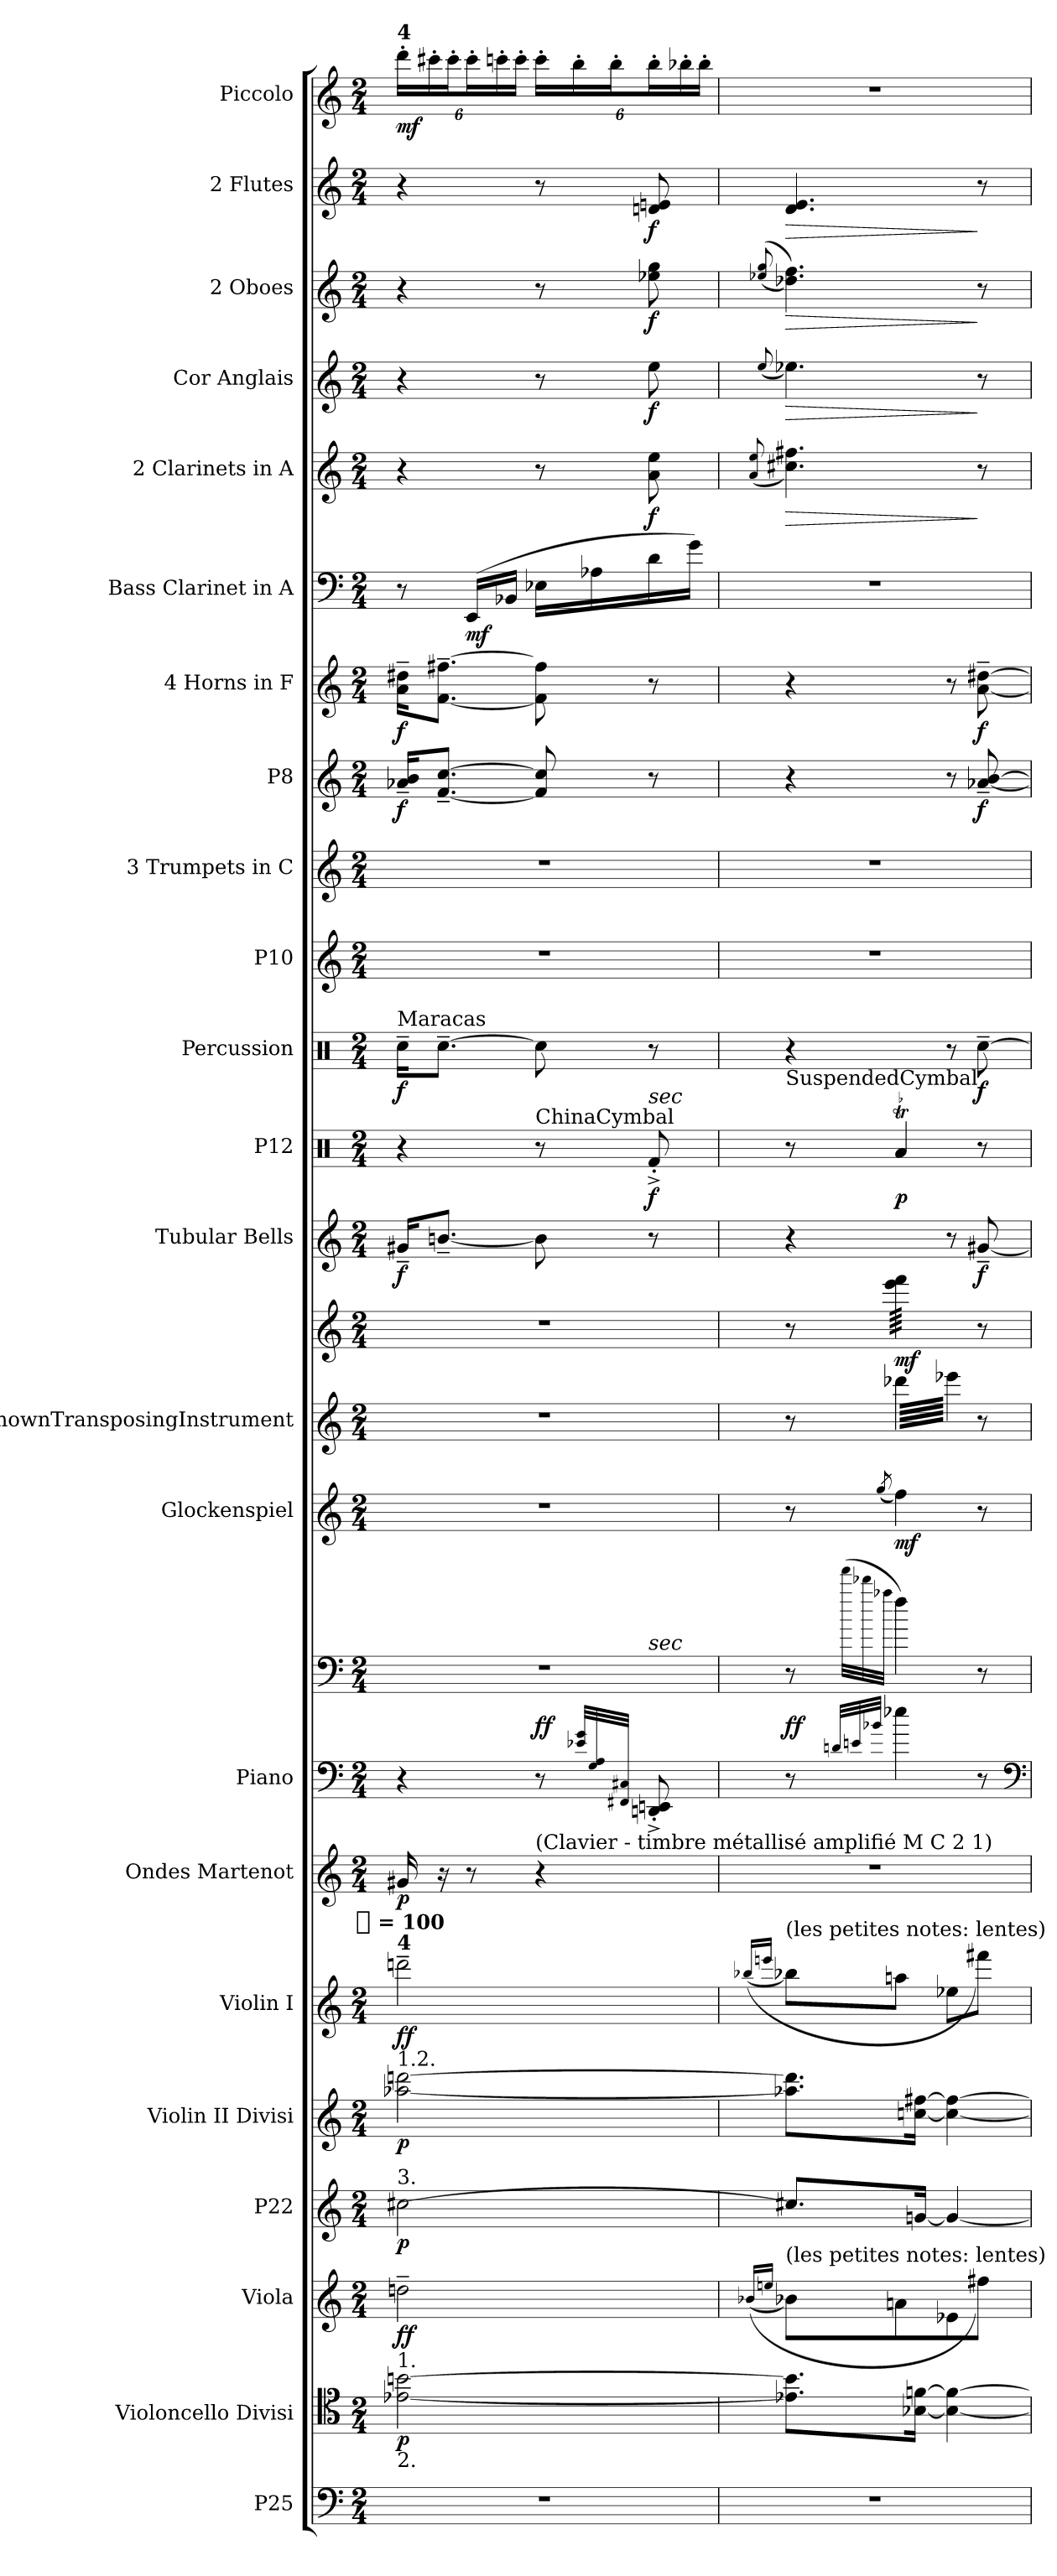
**kern	**kern	**dynam	**kern	**dynam	**kern	**dynam	**kern	**dynam	**kern	**dynam	**kern	**dynam	**kern	**kern	**dynam	**kern	**dynam	**kern	**kern	**dynam	**kern	**dynam	**kern	**dynam	**kern	**dynam	**kern	**kern	**kern	**dynam	**kern	**dynam	**kern	**dynam	**kern	**dynam	**kern	**dynam	**kern	**dynam	**kern	**dynam	**kern	**dynam
*part23	*part22	*part22	*part21	*part21	*part20	*part20	*part19	*part19	*part18	*part18	*part17	*part17	*part16	*part16	*part16	*part15	*part15	*part14	*part14	*part14	*part13	*part13	*part12	*part12	*part11	*part11	*part10	*part9	*part8	*part8	*part7	*part7	*part6	*part6	*part5	*part5	*part4	*part4	*part3	*part3	*part2	*part2	*part1	*part1
*staff25	*staff24	*staff24	*staff23	*staff23	*staff22	*staff22	*staff21	*staff21	*staff20	*staff20	*staff19	*staff19	*staff18	*staff17	*staff17/18	*staff16	*staff16	*staff15	*staff14	*staff14/15	*staff13	*staff13	*staff12	*staff12	*staff11	*staff11	*staff10	*staff9	*staff8	*staff8	*staff7	*staff7	*staff6	*staff6	*staff5	*staff5	*staff4	*staff4	*staff3	*staff3	*staff2	*staff2	*staff1	*staff1
*I"P25	*I"Violoncello Divisi	*	*I"Viola	*	*I"P22	*	*I"Violin II Divisi	*	*I"Violin I	*	*I"Ondes Martenot	*	*I"Piano	*	*	*I"Glockenspiel	*	*I"UnknownTransposingInstrument	*	*	*I"Tubular Bells	*	*I"P12	*	*I"Percussion	*	*I"P10	*I"3 Trumpets in C	*I"P8	*	*I"4 Horns in F	*	*I"Bass Clarinet in A	*	*I"2 Clarinets in A	*	*I"Cor Anglais	*	*I"2 Oboes	*	*I"2 Flutes	*	*I"Piccolo	*
*	*I'Vc.	*	*I'Vla.	*	*	*	*I'Vln. I	*	*I'Vln. I	*	*I'Ondes M.	*	*I'Pno.	*	*	*I'Glock.	*	*I'Cel.	*	*	*I'Tub. B.	*	*	*	*I'Perc.	*	*	*	*	*	*I'Hn.	*	*I'B. Cl.	*	*I'Cl.	*	*I'C. A.	*	*I'Ob.	*	*I'Fl.	*	*I'Picc.	*
*clefF4	*clefC4	*	*clefG2	*	*clefG2	*	*clefG2	*	*clefG2	*	*clefG2	*	*clefF4	*clefF4	*	*clefG2	*	*clefG2	*clefG2	*	*clefG2	*	*clefX	*	*clefX	*	*clefG2	*clefG2	*clefG2	*	*clefG2	*	*clefF4	*	*clefG2	*	*clefG2	*	*clefG2	*	*clefG2	*	*clefG2	*
*	*	*	*	*	*	*	*	*	*	*	*	*	*	*	*	*ITrd-14c-24	*	*ITrd-7c-12	*ITrd-7c-12	*	*	*	*	*	*	*	*	*	*ITrd4c7	*	*ITrd4c7	*	*ITrd2c3	*	*ITrd2c3	*	*ITrd4c7	*	*	*	*	*	*ITrd-7c-12	*
*k[]	*k[]	*	*k[]	*	*k[]	*	*k[]	*	*k[]	*	*k[]	*	*k[]	*k[]	*	*k[]	*	*k[]	*k[]	*	*k[]	*	*k[]	*	*k[]	*	*k[]	*k[]	*k[b-]	*	*k[b-]	*	*k[f#c#g#]	*	*k[f#c#g#]	*	*k[b-]	*	*k[]	*	*k[]	*	*k[]	*
*M2/4	*M2/4	*	*M2/4	*	*M2/4	*	*M2/4	*	*M2/4	*	*M2/4	*	*M2/4	*M2/4	*	*M2/4	*	*M2/4	*M2/4	*	*M2/4	*	*M2/4	*	*M2/4	*	*M2/4	*M2/4	*M2/4	*	*M2/4	*	*M2/4	*	*M2/4	*	*M2/4	*	*M2/4	*	*M2/4	*	*M2/4	*
*MM50	*MM50	*	*MM50	*	*MM50	*	*MM50	*	*MM50	*	*MM50	*	*MM50	*MM50	*	*MM50	*	*MM50	*MM50	*	*MM50	*	*MM50	*	*MM50	*	*MM50	*MM50	*MM50	*	*MM50	*	*MM50	*	*MM50	*	*MM50	*	*MM50	*	*MM50	*	*MM50	*
=1	=1	=1	=1	=1	=1	=1	=1	=1	=1	=1	=1	=1	=1	=1	=1	=1	=1	=1	=1	=1	=1	=1	=1	=1	=1	=1	=1	=1	=1	=1	=1	=1	=1	=1	=1	=1	=1	=1	=1	=1	=1	=1	=1	=1
*	*	*	*	*	*	*	*	*	*	*	*	*	*	*^	*	*	*	*	*	*	*	*	*	*	*	*	*	*	*	*	*	*	*	*	*	*	*	*	*	*	*	*	*	*
!	!	!	!	!	!	!	!	!	!	!	!	!	!	!	!	!	!	!	!	!	!	!	!	!	!	!	!	!	!	!	!	!	!	!	!	!	!	!	!	!	!	!	!	!LO:TX:a:B:t=4	!
!	!	!	!	!	!	!	!	!	!	!	!	!	!	!	!	!	!	!	!	!	!	!	!	!	!	!LO:TX:a:t=Maracas	!	!	!	!	!	!	!	!	!	!	!	!	!	!	!	!	!	!	!
!	!	!	!	!	!	!	!	!	!LO:TX:a:B:t=4	!	!	!	!	!	!	!	!	!	!	!	!	!	!	!	!	!	!	!	!	!	!	!	!	!	!	!	!	!	!	!	!	!	!	!	!
!	!	!	!	!	!	!	!	!	!LO:TX:t=[8th] = 100	!	!	!	!	!	!	!	!	!	!	!	!	!	!	!	!	!	!	!	!	!	!	!	!	!	!	!	!	!	!	!	!	!	!	!	!
!	!	!	!	!	!	!	!LO:TX:a:t=1.2.	!	!	!	!	!	!	!	!	!	!	!	!	!	!	!	!	!	!	!	!	!	!	!	!	!	!	!	!	!	!	!	!	!	!	!	!	!	!
!	!	!	!	!	!LO:TX:a:t=3.	!	!	!	!	!	!	!	!	!	!	!	!	!	!	!	!	!	!	!	!	!	!	!	!	!	!	!	!	!	!	!	!	!	!	!	!	!	!	!	!
!	!LO:TX:a:t=1.	!	!	!	!	!	!	!	!	!	!	!	!	!	!	!	!	!	!	!	!	!	!	!	!	!	!	!	!	!	!	!	!	!	!	!	!	!	!	!	!	!	!	!	!
!	!LO:TX:b:t=2.	!	!	!	!	!	!	!	!	!	!	!	!	!	!	!	!	!	!	!	!	!	!	!	!	!	!	!	!	!	!	!	!	!	!	!	!	!	!	!	!	!	!	!	!
*	*	*	*	*	*	*	*	*	*	*	*	*	*	*	*^	*	*	*	*	*	*	*	*	*	*	*	*	*	*	*	*	*	*	*	*	*	*	*	*	*	*	*	*	*	*
2r	[2e-X [2bn	p	2ddn~	ff	[2cc#X	p	[2aa-X [2dddn	p	2dddn~	ff	16g#X	p	4r	2r	4ryy	4.ryy	.	2r	.	2r	2r	.	16g#X~KL	f	4r	.	16Rcc~\KL	f	2r	2r	16d-X~ 16e~KL	f	16d~ 16g#X~KL	f	8r	.	4r	.	4r	.	4r	.	4r	.	24dddd'LL	mf
*	*	*	*	*	*	*	*	*	*	*	*	*	*	*	*	*	*	*	*	*	*	*	*	*	*	*	*	*	*	*	*	*	*	*	*	*	*	*	*	*	*	*	*	*	*MM50	*
.	.	.	.	.	.	.	.	.	.	.	.	.	.	.	.	.	.	.	.	.	.	.	.	.	.	.	.	.	.	.	.	.	.	.	.	.	.	.	.	.	.	.	.	.	24cccc#X'	.
.	.	.	.	.	.	.	.	.	.	.	16r	.	.	.	.	.	.	.	.	.	.	.	[8.bn~J	.	.	.	[8.Rcc~\J	.	.	.	[8.B-~ [8.f~J	.	[8.B-~ [8.bn~J	.	.	.	.	.	.	.	.	.	.	.	.	.
.	.	.	.	.	.	.	.	.	.	.	.	.	.	.	.	.	.	.	.	.	.	.	.	.	.	.	.	.	.	.	.	.	.	.	.	.	.	.	.	.	.	.	.	.	24cccc#'J	.
.	.	.	.	.	.	.	.	.	.	.	8r	.	.	.	.	.	.	.	.	.	.	.	.	.	.	.	.	.	.	.	.	.	.	.	(16CC#LL	mf	.	.	.	.	.	.	.	.	24cccc#'L	.
.	.	.	.	.	.	.	.	.	.	.	.	.	.	.	.	.	.	.	.	.	.	.	.	.	.	.	.	.	.	.	.	.	.	.	.	.	.	.	.	.	.	.	.	.	24ccccn'	.
.	.	.	.	.	.	.	.	.	.	.	.	.	.	.	.	.	.	.	.	.	.	.	.	.	.	.	.	.	.	.	.	.	.	.	16GGnJJ	.	.	.	.	.	.	.	.	.	.	.
.	.	.	.	.	.	.	.	.	.	.	.	.	.	.	.	.	.	.	.	.	.	.	.	.	.	.	.	.	.	.	.	.	.	.	.	.	.	.	.	.	.	.	.	.	24cccc'JJ	.
!	!	!	!	!	!	!	!	!	!	!	!	!	!	!	!	!	!	!	!	!	!	!	!	!	!LO:TX:a:t=ChinaCymbal	!	!	!	!	!	!	!	!	!	!	!	!	!	!	!	!	!	!	!	!	!
!	!	!	!	!	!	!	!	!	!	!	!LO:TX:a:t=(Clavier - timbre métallisé amplifié M C 2 1)	!	!	!	!	!	!	!	!	!	!	!	!	!	!	!	!	!	!	!	!	!	!	!	!	!	!	!	!	!	!	!	!	!	!	!
.	.	.	.	.	.	.	.	.	.	.	4r	.	8r	.	4ryy	.	ff	.	.	.	.	.	8b]	.	8r	.	8Rcc\]	.	.	.	8B-] 8f]	.	8B-] 8b]	.	16CnLL	.	8r	.	8r	.	8r	.	8r	.	24cccc'LL	.
.	.	.	.	.	.	.	.	.	.	.	.	.	.	.	.	.	.	.	.	.	.	.	.	.	.	.	.	.	.	.	.	.	.	.	.	.	.	.	.	.	.	.	.	.	24bbb'	.
.	.	.	.	.	.	.	.	.	.	.	.	.	.	.	.	.	.	.	.	.	.	.	.	.	.	.	.	.	.	.	.	.	.	.	16Fn	.	.	.	.	.	.	.	.	.	.	.
.	.	.	.	.	.	.	.	.	.	.	.	.	.	.	.	.	.	.	.	.	.	.	.	.	.	.	.	.	.	.	.	.	.	.	.	.	.	.	.	.	.	.	.	.	24bbb'J	.
.	.	.	.	.	.	.	.	.	.	.	.	.	32qqe-X/ 32qqg/LLL	.	.	.	.	.	.	.	.	.	.	.	.	.	.	.	.	.	.	.	.	.	.	.	.	.	.	.	.	.	.	.	.	.
.	.	.	.	.	.	.	.	.	.	.	.	.	32qqG/ 32qqA/	.	.	.	.	.	.	.	.	.	.	.	.	.	.	.	.	.	.	.	.	.	.	.	.	.	.	.	.	.	.	.	.	.
.	.	.	.	.	.	.	.	.	.	.	.	.	32qqFF#X/ 32qqC#X/JJJ	.	.	.	.	.	.	.	.	.	.	.	.	.	.	.	.	.	.	.	.	.	.	.	.	.	.	.	.	.	.	.	.	.
!	!	!	!	!	!	!	!	!	!	!	!	!	!	!	!	!	!	!	!	!	!	!	!	!	!LO:TX:a:i:t=sec	!	!	!	!	!	!	!	!	!	!	!	!	!	!	!	!	!	!	!	!	!
!	!	!	!	!	!	!	!	!	!	!	!	!	!	!	!	!LO:TX:a:i:t=sec	!	!	!	!	!	!	!	!	!	!	!	!	!	!	!	!	!	!	!	!	!	!	!	!	!	!	!	!	!	!
.	.	.	.	.	.	.	.	.	.	.	.	.	8DDn'^ 8EEn'^	.	.	8ryy	.	.	.	.	.	.	8r	.	8Rf'^/	f	8r	.	.	.	8r	.	8r	.	16B	.	8f# 8cc#	f	8a	f	8ee-X 8gg	f	8dn 8en	f	24bbb'L	.
.	.	.	.	.	.	.	.	.	.	.	.	.	.	.	.	.	.	.	.	.	.	.	.	.	.	.	.	.	.	.	.	.	.	.	.	.	.	.	.	.	.	.	.	.	24bbb-X'	.
.	.	.	.	.	.	.	.	.	.	.	.	.	.	.	.	.	.	.	.	.	.	.	.	.	.	.	.	.	.	.	.	.	.	.	16eJJ)	.	.	.	.	.	.	.	.	.	.	.
.	.	.	.	.	.	.	.	.	.	.	.	.	.	.	.	.	.	.	.	.	.	.	.	.	.	.	.	.	.	.	.	.	.	.	.	.	.	.	.	.	.	.	.	.	24bbb-'JJ	.
*	*	*	*	*	*	*	*	*	*	*	*	*	*	*v	*v	*v	*	*	*	*	*	*	*	*	*	*	*	*	*	*	*	*	*	*	*	*	*	*	*	*	*	*	*	*	*	*
=2	=2	=2	=2	=2	=2	=2	=2	=2	=2	=2	=2	=2	=2	=2	=2	=2	=2	=2	=2	=2	=2	=2	=2	=2	=2	=2	=2	=2	=2	=2	=2	=2	=2	=2	=2	=2	=2	=2	=2	=2	=2	=2	=2	=2
.	.	.	((16qqb-X/LL	.	.	.	.	.	((16qqbb-X/LL	.	.	.	.	.	.	.	.	.	.	.	.	.	.	.	.	.	.	.	.	.	.	.	.	.	.	.	.	.	.	.	.	.	.	.
.	.	.	16qqeen/JJ	.	.	.	.	.	16qqeeen/JJ	.	.	.	.	.	.	.	.	.	.	.	.	.	.	.	.	.	.	.	.	.	.	.	.	.	.	.	.	.	.	.	.	.	.	.
*	*	*	*	*	*	*	*	*	*	*	*	*	*clefG2	*	*	*	*	*	*	*	*	*	*	*	*	*	*	*	*	*	*	*	*	*	*	*	*	*	*	*	*	*	*	*
.	.	.	.	.	.	.	.	.	.	.	.	.	.	.	.	.	.	.	.	.	.	.	.	.	.	.	.	.	.	.	.	.	.	.	(8qqf#/ 8qqcc#/	.	(8qqa/	.	(<(>8qqee-X/ 8qqgg/	.	.	.	.	.
!	!	!	!	!	!	!	!	!	!	!	!	!	!	!	!	!	!	!	!	!	!	!	!LO:TX:a:t=SuspendedCymbal	!	!	!	!	!	!	!	!	!	!	!	!	!	!	!	!	!	!	!	!	!
!	!	!	!	!	!	!	!	!	!LO:TX:a:t=(les petites notes&colon; lentes)	!	!	!	!	!	!	!	!	!	!	!	!	!	!	!	!	!	!	!	!	!	!	!	!	!	!	!	!	!	!	!	!	!	!	!
!	!	!	!LO:TX:a:t=(les petites notes&colon; lentes)	!	!	!	!	!	!	!	!	!	!	!	!	!	!	!	!	!	!	!	!	!	!	!	!	!	!	!	!	!	!	!	!	!	!	!	!	!	!	!	!	!
!	!	!	!	!	!	!	!	!	!	!	!	!	!	!	!	!	!	!	!	!	!	!	!	!	!	!	!	!	!	!	!	!	!	!	!	!LO:HP:b	!	!LO:HP:b	!	!LO:HP:b	!	!LO:HP:b	!	!
2r	8.e-X] 8.bn]L	.	8b-XL)	.	8.cc#XL]	.	8.aa-X] 8.ddd]L	.	8bb-XL)	.	2r	.	8r	8r	ff	8r	.	8r	8r	.	4r	.	8r	.	4r	.	2r	2r	4r	.	4r	.	2r	.	4.a#X 4.dd#X)	>	4.a-X)	>	4.dd-X 4.ff))	>	4.d 4.e	>	2r	.
.	.	.	.	.	.	.	.	.	.	.	.	.	32qqdn/LLL	(32qqfff\LLL	.	.	.	.	.	.	.	.	.	.	.	.	.	.	.	.	.	.	.	.	.	.	.	.	.	.	.	.	.	.
.	.	.	.	.	.	.	.	.	.	.	.	.	32qqen/	32qqddd-X\	.	.	.	.	.	.	.	.	.	.	.	.	.	.	.	.	.	.	.	.	.	.	.	.	.	.	.	.	.	.
.	.	.	.	.	.	.	.	.	.	.	.	.	32qqb-X/JJJ	32qqaa-X\JJJ	.	(8qgggg/	.	.	.	.	.	.	.	.	.	.	.	.	.	.	.	.	.	.	.	.	.	.	.	.	.	.	.	.
*	*	*	*	*	*	*	*	*	*	*	*	*	*	*	*	*	*	*tremolo	*	*	*	*	*	*	*	*	*	*	*	*	*	*	*	*	*	*	*	*	*	*	*	*	*	*
*	*	*	*	*	*	*	*	*	*	*	*	*	*	*	*	*	*	*	*tremolo	*	*	*	*	*	*	*	*	*	*	*	*	*	*	*	*	*	*	*	*	*	*	*	*	*
.	.	.	8an	.	.	.	.	.	8aanJ	.	.	.	4ee-X	4ff)	.	4ffff)	mf	64dddd-XLLLL	64eeee 64ffffLLLL	mf	.	.	4Rat/	p	.	.	.	.	.	.	.	.	.	.	.	.	.	.	.	.	.	.	.	.
.	.	.	.	.	.	.	.	.	.	.	.	.	.	.	.	.	.	64eeee-X	64eeee 64ffff	.	.	.	.	.	.	.	.	.	.	.	.	.	.	.	.	.	.	.	.	.	.	.	.	.
.	.	.	.	.	.	.	.	.	.	.	.	.	.	.	.	.	.	64dddd-X	64eeee 64ffff	.	.	.	.	.	.	.	.	.	.	.	.	.	.	.	.	.	.	.	.	.	.	.	.	.
.	.	.	.	.	.	.	.	.	.	.	.	.	.	.	.	.	.	64eeee-X	64eeee 64ffff	.	.	.	.	.	.	.	.	.	.	.	.	.	.	.	.	.	.	.	.	.	.	.	.	.
.	[16B-X [16fnJk	.	.	.	[16gnJk	.	[16ccn [16ff#XJk	.	.	.	.	.	.	.	.	.	.	64dddd-X	64eeee 64ffff	.	.	.	.	.	.	.	.	.	.	.	.	.	.	.	.	.	.	.	.	.	.	.	.	.
.	.	.	.	.	.	.	.	.	.	.	.	.	.	.	.	.	.	64eeee-X	64eeee 64ffff	.	.	.	.	.	.	.	.	.	.	.	.	.	.	.	.	.	.	.	.	.	.	.	.	.
.	.	.	.	.	.	.	.	.	.	.	.	.	.	.	.	.	.	64dddd-X	64eeee 64ffff	.	.	.	.	.	.	.	.	.	.	.	.	.	.	.	.	.	.	.	.	.	.	.	.	.
.	.	.	.	.	.	.	.	.	.	.	.	.	.	.	.	.	.	64eeee-X	64eeee 64ffff	.	.	.	.	.	.	.	.	.	.	.	.	.	.	.	.	.	.	.	.	.	.	.	.	.
.	4B-_ 4f_	.	8e-X	.	4g_	.	4cc_ 4ff#_	.	8ee-XL	.	.	.	.	.	.	.	.	64dddd-X	64eeee 64ffff	.	8r	.	.	.	8r	.	.	.	8r	.	8r	.	.	.	.	.	.	.	.	.	.	.	.	.
.	.	.	.	.	.	.	.	.	.	.	.	.	.	.	.	.	.	64eeee-X	64eeee 64ffff	.	.	.	.	.	.	.	.	.	.	.	.	.	.	.	.	.	.	.	.	.	.	.	.	.
.	.	.	.	.	.	.	.	.	.	.	.	.	.	.	.	.	.	64dddd-X	64eeee 64ffff	.	.	.	.	.	.	.	.	.	.	.	.	.	.	.	.	.	.	.	.	.	.	.	.	.
.	.	.	.	.	.	.	.	.	.	.	.	.	.	.	.	.	.	64eeee-X	64eeee 64ffff	.	.	.	.	.	.	.	.	.	.	.	.	.	.	.	.	.	.	.	.	.	.	.	.	.
.	.	.	.	.	.	.	.	.	.	.	.	.	.	.	.	.	.	64dddd-X	64eeee 64ffff	.	.	.	.	.	.	.	.	.	.	.	.	.	.	.	.	.	.	.	.	.	.	.	.	.
.	.	.	.	.	.	.	.	.	.	.	.	.	.	.	.	.	.	64eeee-X	64eeee 64ffff	.	.	.	.	.	.	.	.	.	.	.	.	.	.	.	.	.	.	.	.	.	.	.	.	.
.	.	.	.	.	.	.	.	.	.	.	.	.	.	.	.	.	.	64dddd-X	64eeee 64ffff	.	.	.	.	.	.	.	.	.	.	.	.	.	.	.	.	.	.	.	.	.	.	.	.	.
.	.	.	.	.	.	.	.	.	.	.	.	.	.	.	.	.	.	64eeee-XJJJJ	64eeee 64ffffJJJJ	.	.	.	.	.	.	.	.	.	.	.	.	.	.	.	.	.	.	.	.	.	.	.	.	.
*	*	*	*	*	*	*	*	*	*	*	*	*	*	*	*	*	*	*	*Xtremolo	*	*	*	*	*	*	*	*	*	*	*	*	*	*	*	*	*	*	*	*	*	*	*	*	*
*	*	*	*	*	*	*	*	*	*	*	*	*	*	*	*	*	*	*Xtremolo	*	*	*	*	*	*	*	*	*	*	*	*	*	*	*	*	*	*	*	*	*	*	*	*	*	*
.	.	.	8ff#XJ)	.	.	.	.	.	8fff#XJ)	.	.	.	8r	8r	.	8r	.	8r	8r	.	[8g#X~	f	8r	.	[8Rcc~\	f	.	.	[8d-X~ [8e~	f	[8d~ [8g#X~	f	.	.	8r	]	8r	]	8r	]	8r	]	.	.
.	.	.	.	.	.	.	.	.	.	.	.	.	.	.	.	.	.	.	.	.	.	.	.	.	.	.	.	.	.	.	.	.	.	.	.	.	.	.	.	.	.	.	.	.
.	.	.	.	.	.	.	.	.	.	.	.	.	.	.	.	.	.	.	.	.	.	.	.	.	.	.	.	.	.	.	.	.	.	.	.	.	.	.	.	.	.	.	.	.
.	.	.	.	.	.	.	.	.	.	.	.	.	.	.	.	.	.	.	.	.	.	.	.	.	.	.	.	.	.	.	.	.	.	.	.	.	.	.	.	.	.	.	.	.
.	.	.	.	.	.	.	.	.	.	.	.	.	.	.	.	.	.	.	.	.	.	.	.	.	.	.	.	.	.	.	.	.	.	.	.	.	.	.	.	.	.	.	.	.
.	.	.	.	.	.	.	.	.	.	.	.	.	.	.	.	.	.	.	.	.	.	.	.	.	.	.	.	.	.	.	.	.	.	.	.	.	.	.	.	.	.	.	.	.
.	.	.	.	.	.	.	.	.	.	.	.	.	.	.	.	.	.	.	.	.	.	.	.	.	.	.	.	.	.	.	.	.	.	.	.	.	.	.	.	.	.	.	.	.
.	.	.	.	.	.	.	.	.	.	.	.	.	.	.	.	.	.	.	.	.	.	.	.	.	.	.	.	.	.	.	.	.	.	.	.	.	.	.	.	.	.	.	.	.
*	*	*	*	*	*	*	*	*	*	*	*	*	*clefF4	*	*	*	*	*	*	*	*	*	*	*	*	*	*	*	*	*	*	*	*	*	*	*	*	*	*	*	*	*	*	*
=	=	=	=	=	=	=	=	=	=	=	=	=	=	=	=	=	=	=	=	=	=	=	=	=	=	=	=	=	=	=	=	=	=	=	=	=	=	=	=	=	=	=	=	=
*-	*-	*-	*-	*-	*-	*-	*-	*-	*-	*-	*-	*-	*-	*-	*-	*-	*-	*-	*-	*-	*-	*-	*-	*-	*-	*-	*-	*-	*-	*-	*-	*-	*-	*-	*-	*-	*-	*-	*-	*-	*-	*-	*-	*-
